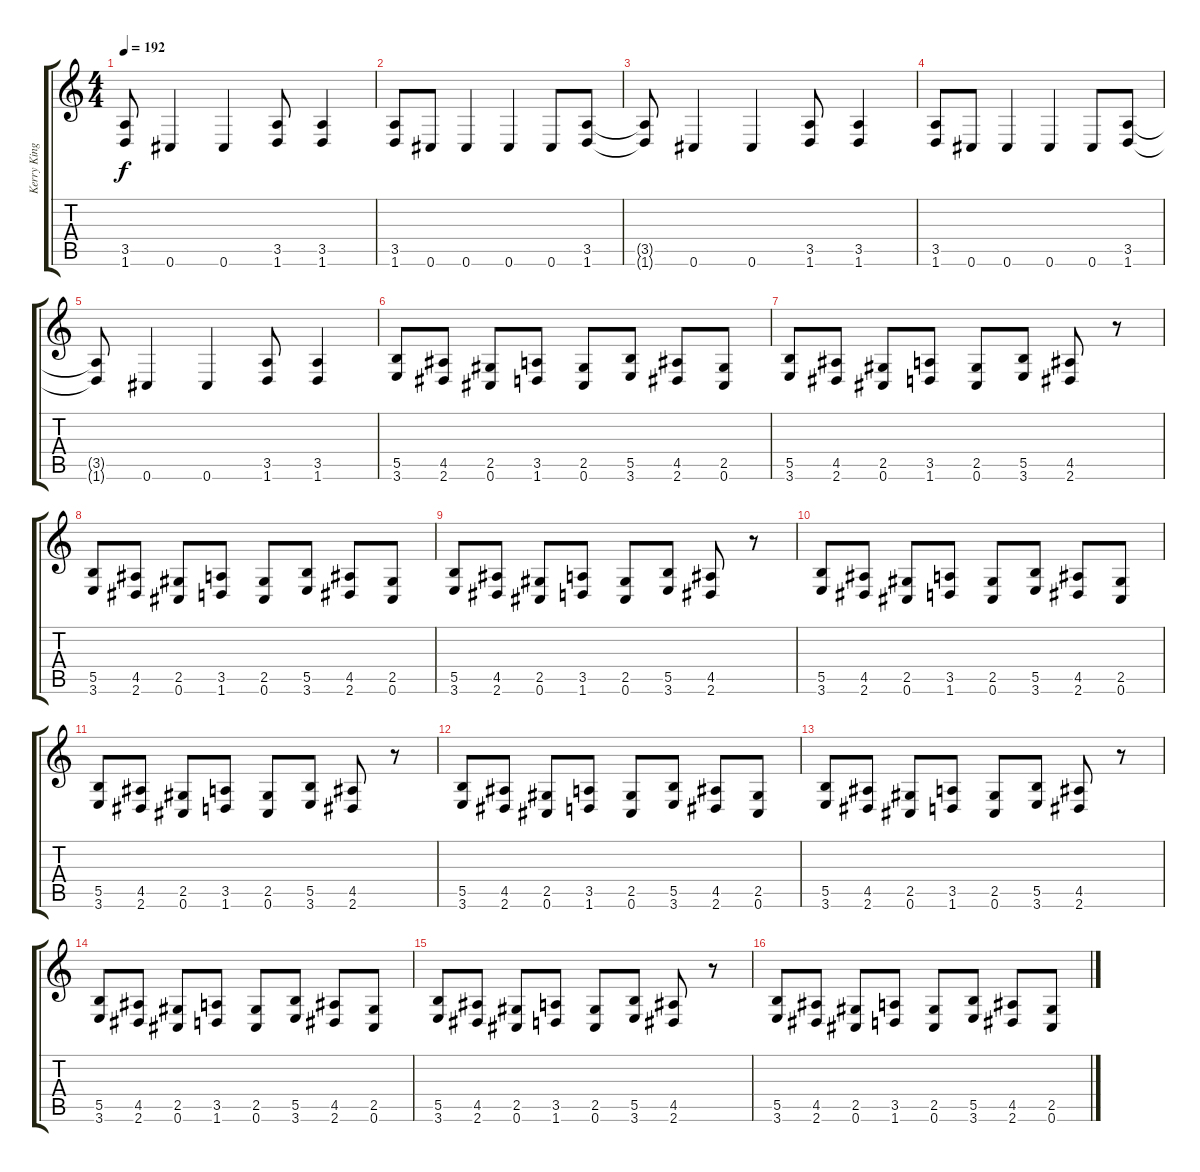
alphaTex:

\track ("Kerry King" "Kerry King") {instrument distortionguitar}
\staff {score tabs}
\tuning (Db4 Ab3 E3 B2 Gb2 Db2) {hide}
\ts (4 4)
\tempo 192
\clef g2
\ks c
(3.5{t} 1.6{t}).8{dy f} 0.6.4 0.6.4 (3.5 1.6).8 (3.5 1.6).4 |
(3.5 1.6).8 0.6.8 0.6.4 0.6.4 0.6.8 (3.5 1.6).8 |
(3.5{t} 1.6{t}).8 0.6.4 0.6.4 (3.5 1.6).8 (3.5 1.6).4 |
(3.5 1.6).8 0.6.8 0.6.4 0.6.4 0.6.8 (3.5 1.6).8 |
(3.5{t} 1.6{t}).8 0.6.4 0.6.4 (3.5 1.6).8 (3.5 1.6).4 |
(5.5 3.6).8 (4.5 2.6).8 (2.5 0.6).8 (3.5 1.6).8 (2.5 0.6).8 (5.5 3.6).8 (4.5 2.6).8 (2.5 0.6).8 |
(5.5 3.6).8 (4.5 2.6).8 (2.5 0.6).8 (3.5 1.6).8 (2.5 0.6).8 (5.5 3.6).8 (4.5 2.6).8 r.8 |
(5.5 3.6).8 (4.5 2.6).8 (2.5 0.6).8 (3.5 1.6).8 (2.5 0.6).8 (5.5 3.6).8 (4.5 2.6).8 (2.5 0.6).8 |
(5.5 3.6).8 (4.5 2.6).8 (2.5 0.6).8 (3.5 1.6).8 (2.5 0.6).8 (5.5 3.6).8 (4.5 2.6).8 r.8 |
(5.5 3.6).8 (4.5 2.6).8 (2.5 0.6).8 (3.5 1.6).8 (2.5 0.6).8 (5.5 3.6).8 (4.5 2.6).8 (2.5 0.6).8 |
(5.5 3.6).8 (4.5 2.6).8 (2.5 0.6).8 (3.5 1.6).8 (2.5 0.6).8 (5.5 3.6).8 (4.5 2.6).8 r.8 |
(5.5 3.6).8 (4.5 2.6).8 (2.5 0.6).8 (3.5 1.6).8 (2.5 0.6).8 (5.5 3.6).8 (4.5 2.6).8 (2.5 0.6).8 |
(5.5 3.6).8 (4.5 2.6).8 (2.5 0.6).8 (3.5 1.6).8 (2.5 0.6).8 (5.5 3.6).8 (4.5 2.6).8 r.8 |
(5.5 3.6).8 (4.5 2.6).8 (2.5 0.6).8 (3.5 1.6).8 (2.5 0.6).8 (5.5 3.6).8 (4.5 2.6).8 (2.5 0.6).8 |
(5.5 3.6).8 (4.5 2.6).8 (2.5 0.6).8 (3.5 1.6).8 (2.5 0.6).8 (5.5 3.6).8 (4.5 2.6).8 r.8 |
(5.5 3.6).8 (4.5 2.6).8 (2.5 0.6).8 (3.5 1.6).8 (2.5 0.6).8 (5.5 3.6).8 (4.5 2.6).8 (2.5 0.6).8
